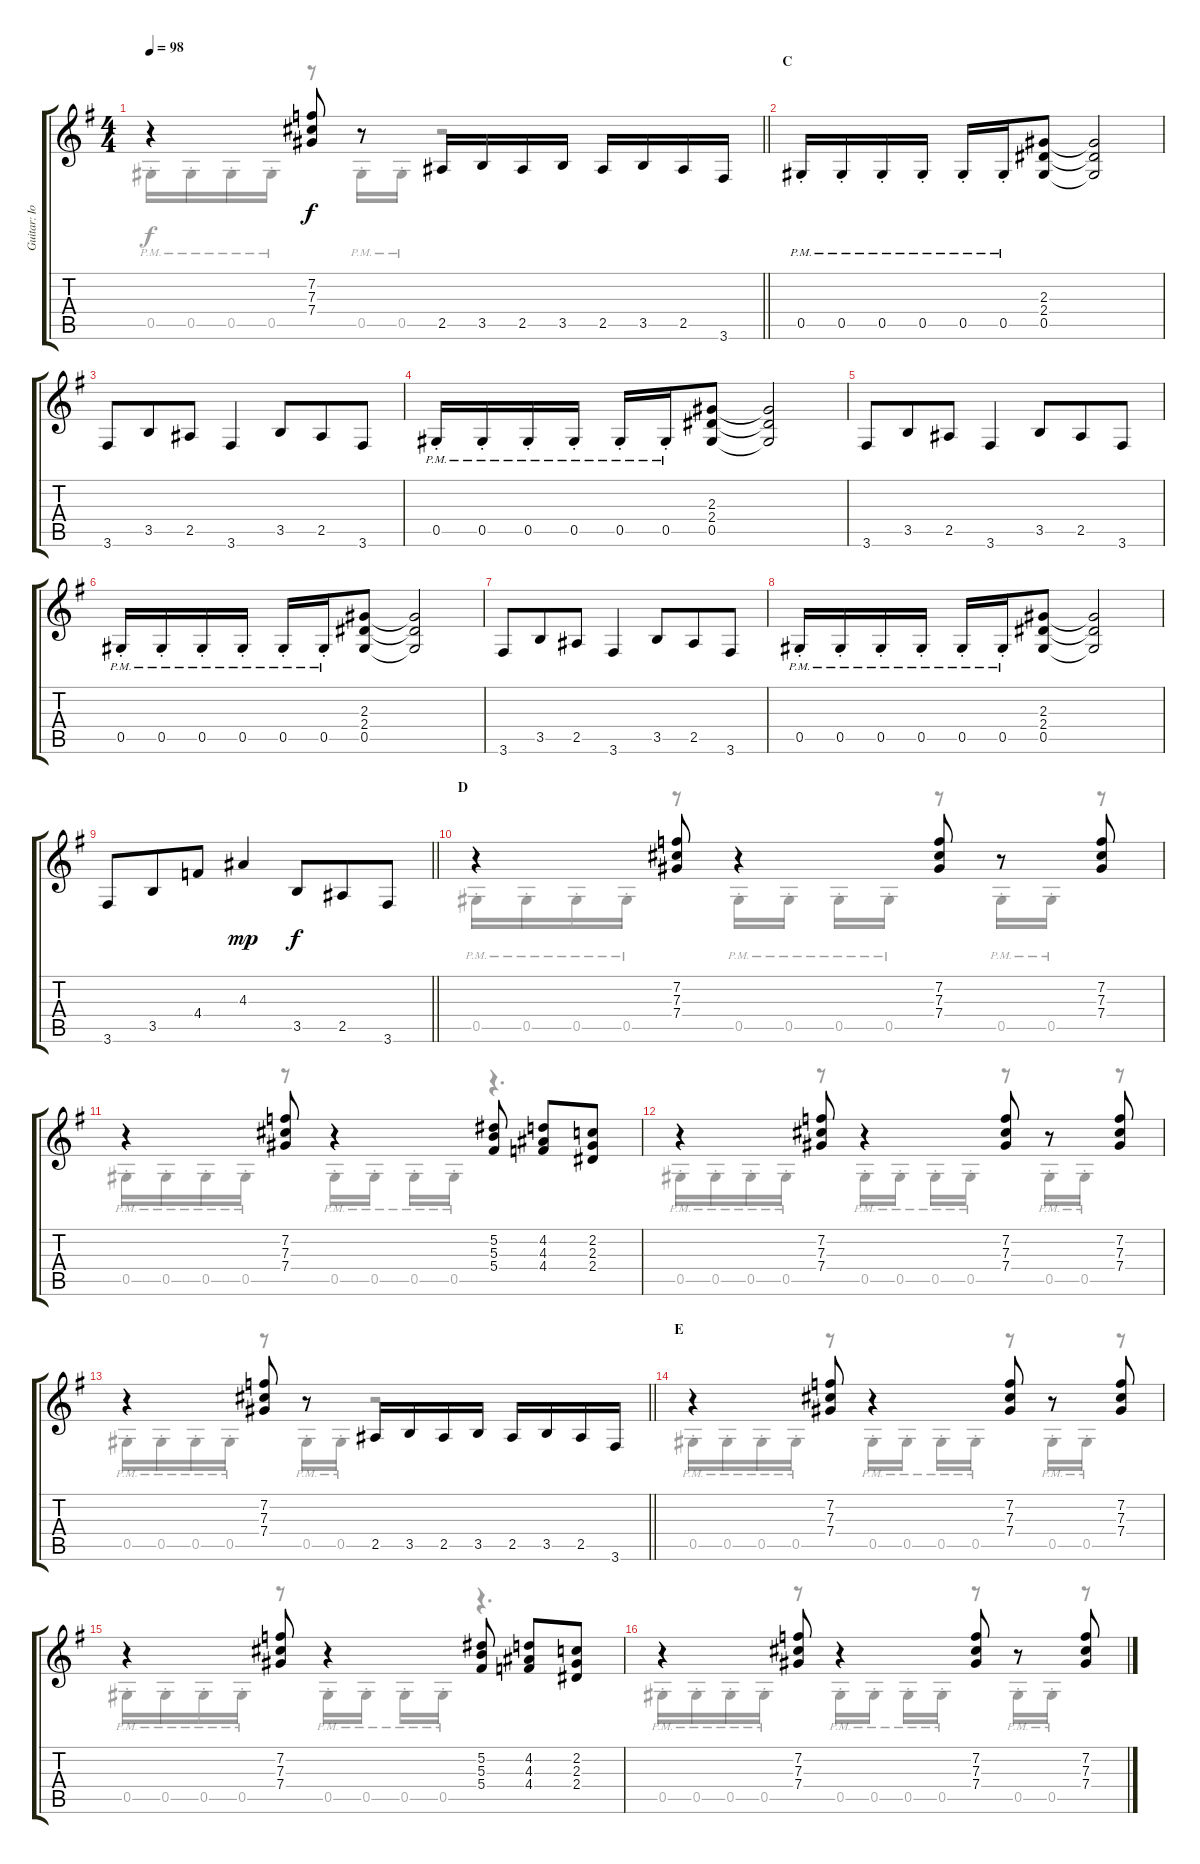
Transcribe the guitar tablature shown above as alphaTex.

\track ("Guitar: Iommi" "Guitar: Io") {instrument overdrivenguitar}
\staff {score tabs}
\tuning (Eb4 Bb3 Gb3 Db3 Ab2 Eb2) {hide}
\voice
\ts (4 4)
\tempo 98
\clef g2
\barLineRight lightlight
\ks g
r.4{dy f} (7.2 7.3 7.4).8 r.8 2.5.16 3.5.16 2.5.16 3.5.16 2.5.16 3.5.16 2.5.16 3.6.16 |
\section ("" "C")
0.5{pm st}.16 0.5{pm st}.16 0.5{pm st}.16 0.5{pm st}.16 0.5{pm st}.16 0.5{pm st}.16 (2.3 2.4 0.5).8 (2.3{t} 2.4{t} 0.5{t}).2 |
3.6.8 3.5.8{beam merge} 2.5.8 3.6.4 3.5.8{beam merge} 2.5.8 3.6.8 |
0.5{pm st}.16 0.5{pm st}.16 0.5{pm st}.16 0.5{pm st}.16 0.5{pm st}.16 0.5{pm st}.16 (2.3 2.4 0.5).8 (2.3{t} 2.4{t} 0.5{t}).2 |
3.6.8 3.5.8{beam merge} 2.5.8 3.6.4 3.5.8{beam merge} 2.5.8 3.6.8 |
0.5{pm st}.16 0.5{pm st}.16 0.5{pm st}.16 0.5{pm st}.16 0.5{pm st}.16 0.5{pm st}.16 (2.3 2.4 0.5).8 (2.3{t} 2.4{t} 0.5{t}).2 |
3.6.8 3.5.8{beam merge} 2.5.8 3.6.4 3.5.8{beam merge} 2.5.8 3.6.8 |
0.5{pm st}.16 0.5{pm st}.16 0.5{pm st}.16 0.5{pm st}.16 0.5{pm st}.16 0.5{pm st}.16 (2.3 2.4 0.5).8 (2.3{t} 2.4{t} 0.5{t}).2 |
\barLineRight lightlight
3.6.8 3.5.8{beam merge} 4.4.8 4.3.4{dy mp} 3.5.8{dy f beam merge} 2.5.8 3.6.8 |
\section ("" "D")
r.4 (7.2 7.3 7.4).8 r.4 (7.2 7.3 7.4).8 r.8 (7.2 7.3 7.4).8 |
r.4 (7.2 7.3 7.4).8 r.4 (5.2 5.3 5.4).8 (4.2 4.3 4.4).8 (2.2 2.3 2.4).8 |
r.4 (7.2 7.3 7.4).8 r.4 (7.2 7.3 7.4).8 r.8 (7.2 7.3 7.4).8 |
\barLineRight lightlight
r.4 (7.2 7.3 7.4).8 r.8 2.5.16 3.5.16 2.5.16 3.5.16 2.5.16 3.5.16 2.5.16 3.6.16 |
\section ("" "E")
r.4 (7.2 7.3 7.4).8 r.4 (7.2 7.3 7.4).8 r.8 (7.2 7.3 7.4).8 |
r.4 (7.2 7.3 7.4).8 r.4 (5.2 5.3 5.4).8 (4.2 4.3 4.4).8 (2.2 2.3 2.4).8 |
r.4 (7.2 7.3 7.4).8 r.4 (7.2 7.3 7.4).8 r.8 (7.2 7.3 7.4).8
\voice
\clef g2
\ottava regular
\simile none
\barLineRight lightlight
\ks g
0.5{pm st}.16{dy f} 0.5{pm st}.16 0.5{pm st}.16 0.5{pm st}.16 r.8 0.5{pm st}.16 0.5{pm st}.16 r.2 |
|
|
|
|
|
|
|
\barLineRight lightlight
|
0.5{pm st}.16 0.5{pm st}.16 0.5{pm st}.16 0.5{pm st}.16 r.8 0.5{pm st}.16 0.5{pm st}.16 0.5{pm st}.16 0.5{pm st}.16 r.8 0.5{pm st}.16 0.5{pm st}.16 r.8 |
0.5{pm st}.16 0.5{pm st}.16 0.5{pm st}.16 0.5{pm st}.16 r.8 0.5{pm st}.16 0.5{pm st}.16 0.5{pm st}.16 0.5{pm st}.16 r.4{d} |
0.5{pm st}.16 0.5{pm st}.16 0.5{pm st}.16 0.5{pm st}.16 r.8 0.5{pm st}.16 0.5{pm st}.16 0.5{pm st}.16 0.5{pm st}.16 r.8 0.5{pm st}.16 0.5{pm st}.16 r.8 |
\barLineRight lightlight
0.5{pm st}.16 0.5{pm st}.16 0.5{pm st}.16 0.5{pm st}.16 r.8 0.5{pm st}.16 0.5{pm st}.16 r.2 |
0.5{pm st}.16 0.5{pm st}.16 0.5{pm st}.16 0.5{pm st}.16 r.8 0.5{pm st}.16 0.5{pm st}.16 0.5{pm st}.16 0.5{pm st}.16 r.8 0.5{pm st}.16 0.5{pm st}.16 r.8 |
0.5{pm st}.16 0.5{pm st}.16 0.5{pm st}.16 0.5{pm st}.16 r.8 0.5{pm st}.16 0.5{pm st}.16 0.5{pm st}.16 0.5{pm st}.16 r.4{d} |
0.5{pm st}.16 0.5{pm st}.16 0.5{pm st}.16 0.5{pm st}.16 r.8 0.5{pm st}.16 0.5{pm st}.16 0.5{pm st}.16 0.5{pm st}.16 r.8 0.5{pm st}.16 0.5{pm st}.16 r.8
